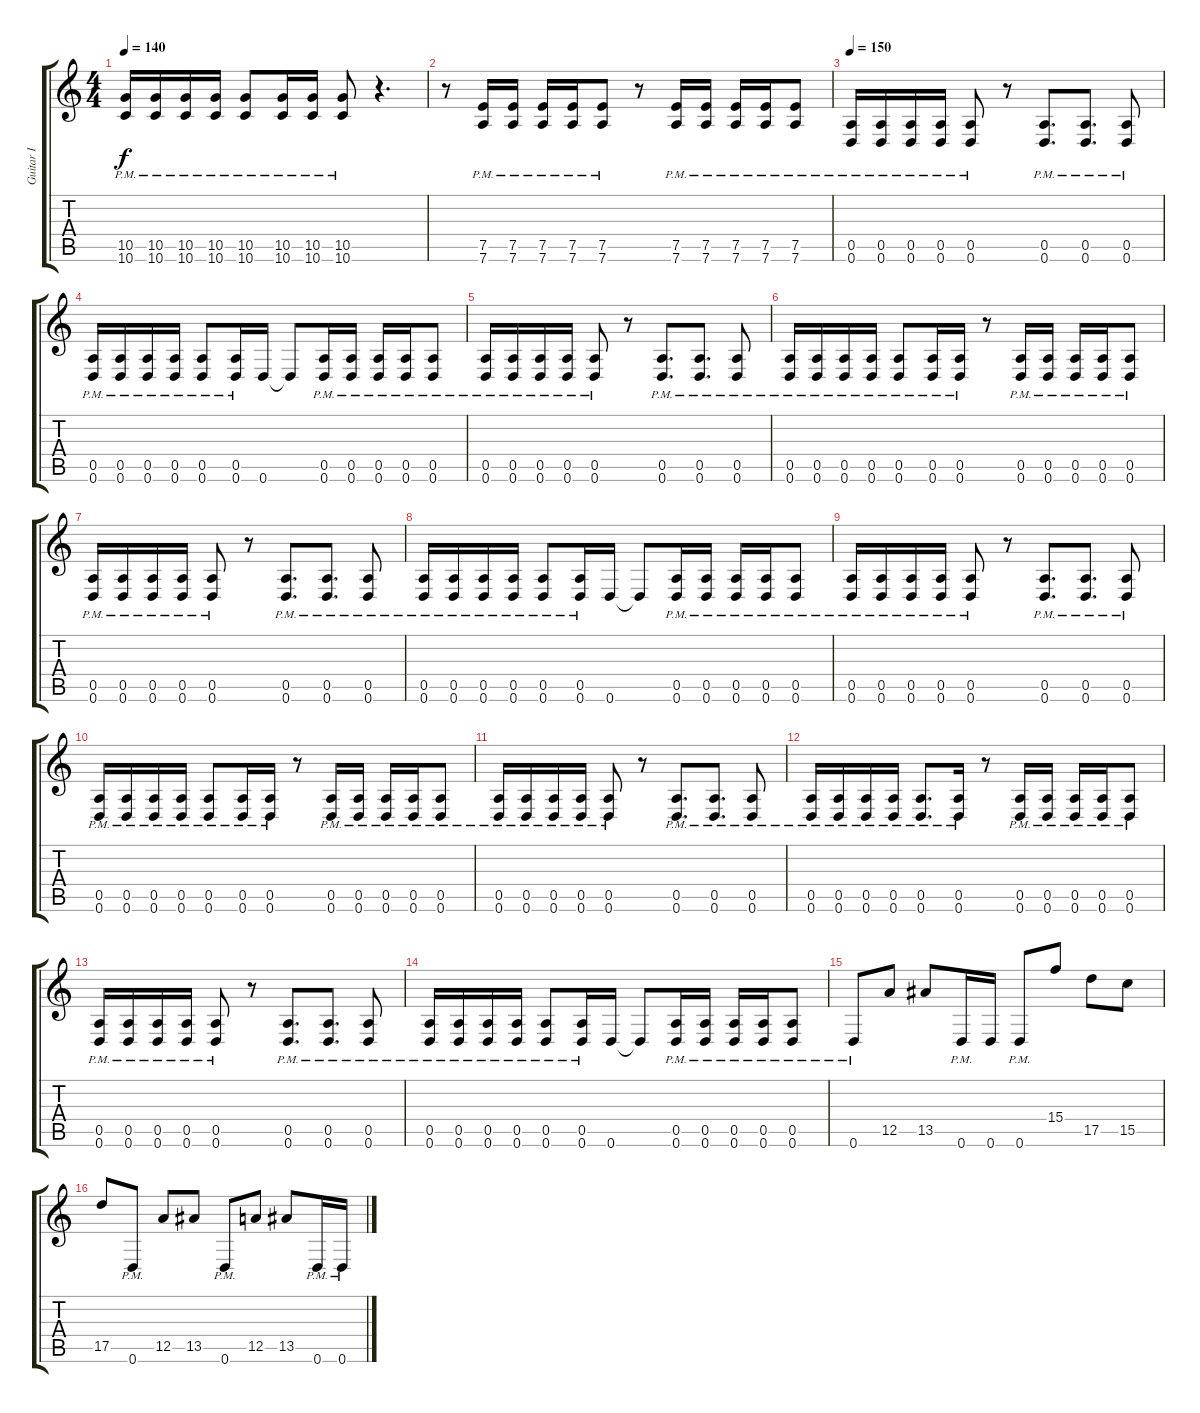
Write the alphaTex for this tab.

\track ("Guitar I" "Guitar I") {instrument distortionguitar}
\staff {score tabs}
\tuning (E4 B3 G3 D3 A2 D2) {hide}
\ts (4 4)
\tempo 140
\clef g2
\ks c
(10.5{pm} 10.6{pm}).16{dy f} (10.5{pm} 10.6{pm}).16 (10.5{pm} 10.6{pm}).16 (10.5{pm} 10.6{pm}).16 (10.5{pm} 10.6{pm}).8 (10.5{pm} 10.6{pm}).16 (10.5{pm} 10.6{pm}).16 (10.5{pm} 10.6{pm}).8 r.4{d} |
r.8 (7.5{pm} 7.6{pm}).16 (7.5{pm} 7.6{pm}).16 (7.5{pm} 7.6{pm}).16 (7.5{pm} 7.6{pm}).16 (7.5{pm} 7.6{pm}).8 r.8 (7.5{pm} 7.6{pm}).16 (7.5{pm} 7.6{pm}).16 (7.5{pm} 7.6{pm}).16 (7.5{pm} 7.6{pm}).16 (7.5{pm} 7.6{pm}).8 |
\tempo 150
(0.5{pm} 0.6{pm}).16 (0.5{pm} 0.6{pm}).16 (0.5{pm} 0.6{pm}).16 (0.5{pm} 0.6{pm}).16 (0.5{pm} 0.6{pm}).8 r.8 (0.5{pm} 0.6{pm}).8{d} (0.5{pm} 0.6{pm}).8{d} (0.5{pm} 0.6{pm}).8 |
(0.5{pm} 0.6{pm}).16 (0.5{pm} 0.6{pm}).16 (0.5{pm} 0.6{pm}).16 (0.5{pm} 0.6{pm}).16 (0.5{pm} 0.6{pm}).8 (0.5{pm} 0.6{pm}).16 0.6.16 0.6{t}.8 (0.5{pm} 0.6{pm}).16 (0.5{pm} 0.6{pm}).16 (0.5{pm} 0.6{pm}).16 (0.5{pm} 0.6{pm}).16 (0.5{pm} 0.6{pm}).8 |
(0.5{pm} 0.6{pm}).16 (0.5{pm} 0.6{pm}).16 (0.5{pm} 0.6{pm}).16 (0.5{pm} 0.6{pm}).16 (0.5{pm} 0.6{pm}).8 r.8 (0.5{pm} 0.6{pm}).8{d} (0.5{pm} 0.6{pm}).8{d} (0.5{pm} 0.6{pm}).8 |
(0.5{pm} 0.6{pm}).16 (0.5{pm} 0.6{pm}).16 (0.5{pm} 0.6{pm}).16 (0.5{pm} 0.6{pm}).16 (0.5{pm} 0.6{pm}).8 (0.5{pm} 0.6{pm}).16 (0.5{pm} 0.6{pm}).16 r.8 (0.5{pm} 0.6{pm}).16 (0.5{pm} 0.6{pm}).16 (0.5{pm} 0.6{pm}).16 (0.5{pm} 0.6{pm}).16 (0.5{pm} 0.6{pm}).8 |
(0.5{pm} 0.6{pm}).16 (0.5{pm} 0.6{pm}).16 (0.5{pm} 0.6{pm}).16 (0.5{pm} 0.6{pm}).16 (0.5{pm} 0.6{pm}).8 r.8 (0.5{pm} 0.6{pm}).8{d} (0.5{pm} 0.6{pm}).8{d} (0.5{pm} 0.6{pm}).8 |
(0.5{pm} 0.6{pm}).16 (0.5{pm} 0.6{pm}).16 (0.5{pm} 0.6{pm}).16 (0.5{pm} 0.6{pm}).16 (0.5{pm} 0.6{pm}).8 (0.5{pm} 0.6{pm}).16 0.6.16 0.6{t}.8 (0.5{pm} 0.6{pm}).16 (0.5{pm} 0.6{pm}).16 (0.5{pm} 0.6{pm}).16 (0.5{pm} 0.6{pm}).16 (0.5{pm} 0.6{pm}).8 |
(0.5{pm} 0.6{pm}).16 (0.5{pm} 0.6{pm}).16 (0.5{pm} 0.6{pm}).16 (0.5{pm} 0.6{pm}).16 (0.5{pm} 0.6{pm}).8 r.8 (0.5{pm} 0.6{pm}).8{d} (0.5{pm} 0.6{pm}).8{d} (0.5{pm} 0.6{pm}).8 |
(0.5{pm} 0.6{pm}).16 (0.5{pm} 0.6{pm}).16 (0.5{pm} 0.6{pm}).16 (0.5{pm} 0.6{pm}).16 (0.5{pm} 0.6{pm}).8 (0.5{pm} 0.6{pm}).16 (0.5{pm} 0.6{pm}).16 r.8 (0.5{pm} 0.6{pm}).16 (0.5{pm} 0.6{pm}).16 (0.5{pm} 0.6{pm}).16 (0.5{pm} 0.6{pm}).16 (0.5{pm} 0.6{pm}).8 |
(0.5{pm} 0.6{pm}).16 (0.5{pm} 0.6{pm}).16 (0.5{pm} 0.6{pm}).16 (0.5{pm} 0.6{pm}).16 (0.5{pm} 0.6{pm}).8 r.8 (0.5{pm} 0.6{pm}).8{d} (0.5{pm} 0.6{pm}).8{d} (0.5{pm} 0.6{pm}).8 |
(0.5{pm} 0.6{pm}).16 (0.5{pm} 0.6{pm}).16 (0.5{pm} 0.6{pm}).16 (0.5{pm} 0.6{pm}).16 (0.5{pm} 0.6{pm}).8{d} (0.5{pm} 0.6{pm}).16 r.8 (0.5{pm} 0.6{pm}).16 (0.5{pm} 0.6{pm}).16 (0.5{pm} 0.6{pm}).16 (0.5{pm} 0.6{pm}).16 (0.5{pm} 0.6{pm}).8 |
(0.5{pm} 0.6{pm}).16 (0.5{pm} 0.6{pm}).16 (0.5{pm} 0.6{pm}).16 (0.5{pm} 0.6{pm}).16 (0.5{pm} 0.6{pm}).8 r.8 (0.5{pm} 0.6{pm}).8{d} (0.5{pm} 0.6{pm}).8{d} (0.5{pm} 0.6{pm}).8 |
(0.5{pm} 0.6{pm}).16 (0.5{pm} 0.6{pm}).16 (0.5{pm} 0.6{pm}).16 (0.5{pm} 0.6{pm}).16 (0.5{pm} 0.6{pm}).8 (0.5{pm} 0.6{pm}).16 0.6.16 0.6{t}.8 (0.5{pm} 0.6{pm}).16 (0.5{pm} 0.6{pm}).16 (0.5{pm} 0.6{pm}).16 (0.5{pm} 0.6{pm}).16 (0.5{pm} 0.6{pm}).8 |
0.6{pm}.8 12.5.8 13.5.8 0.6{pm}.16 0.6.16 0.6{pm}.8 15.4.8 17.5.8 15.5.8 |
17.5.8 0.6{pm}.8 12.5.8 13.5.8 0.6{pm}.8 12.5.8 13.5.8 0.6{pm}.16 0.6{pm}.16
